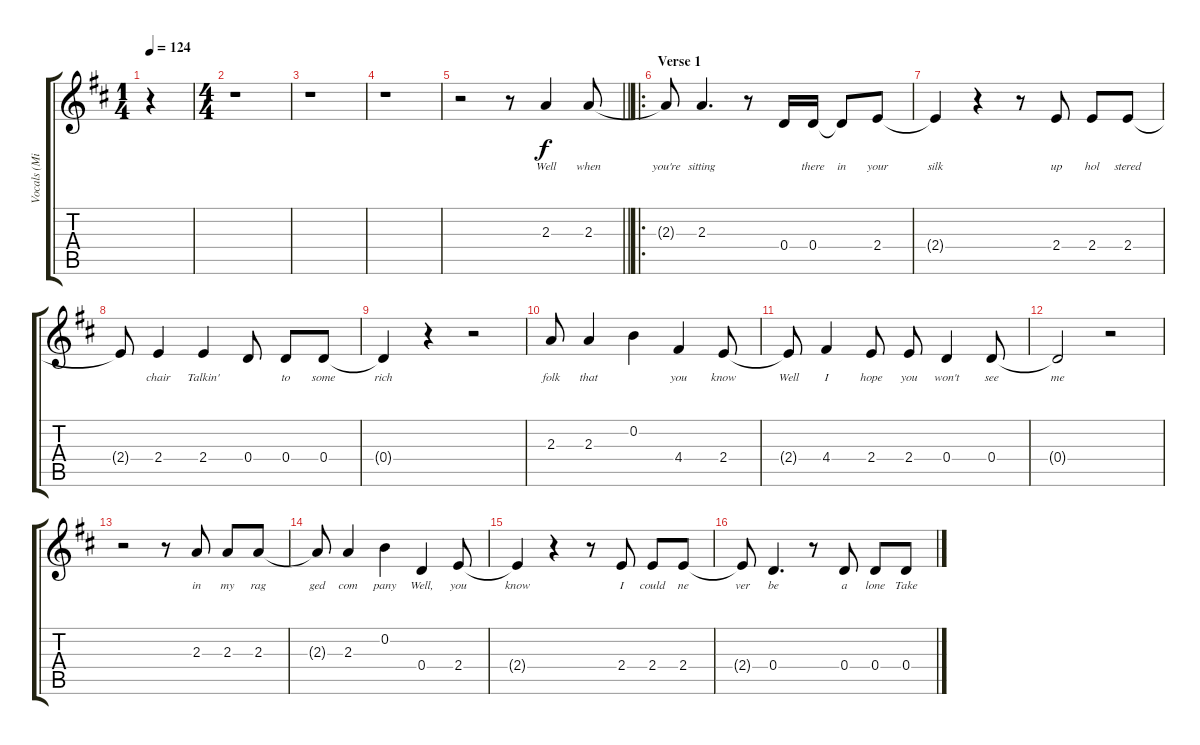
\track ("Vocals (Mick/Keith)" "Vocals (Mi") {instrument voiceoohs}
\staff {score tabs}
\tuning (E5 B4 G4 D4 A3 E3) {hide}
\ts (1 4)
\tempo 124
\clef g2
\ks d
r.4{dy f instrument voiceoohs} |
\ts (4 4)
r.1 |
r.1 |
r.1 |
\barLineRight lightlight
r.2 r.8 2.3.4{lyrics (0 "Well") lyrics (1 "") lyrics (2 "") lyrics (3 "") lyrics (4 "")} 2.3.8{lyrics (0 "when") lyrics (1 "") lyrics (2 "") lyrics (3 "") lyrics (4 "")} |
\ro
\section ("" "Verse 1")
2.3{t}.8{lyrics (0 "you're") lyrics (1 "") lyrics (2 "") lyrics (3 "") lyrics (4 "")} 2.3.4{d lyrics (0 "sitting") lyrics (1 "") lyrics (2 "") lyrics (3 "") lyrics (4 "")} r.8 0.4.16{lyrics (0 "") lyrics (1 "") lyrics (2 "") lyrics (3 "") lyrics (4 "")} 0.4.16{lyrics (0 "there") lyrics (1 "") lyrics (2 "") lyrics (3 "") lyrics (4 "")} 0.4{t}.8{lyrics (0 "in") lyrics (1 "") lyrics (2 "") lyrics (3 "") lyrics (4 "")} 2.4.8{lyrics (0 "your") lyrics (1 "") lyrics (2 "") lyrics (3 "") lyrics (4 "")} |
2.4{t}.4{lyrics (0 "silk") lyrics (1 "") lyrics (2 "") lyrics (3 "") lyrics (4 "")} r.4 r.8 2.4.8{lyrics (0 "up") lyrics (1 "") lyrics (2 "") lyrics (3 "") lyrics (4 "")} 2.4.8{lyrics (0 "hol") lyrics (1 "") lyrics (2 "") lyrics (3 "") lyrics (4 "")} 2.4.8{lyrics (0 "stered") lyrics (1 "") lyrics (2 "") lyrics (3 "") lyrics (4 "")} |
2.4{t}.8{lyrics (0 "") lyrics (1 "") lyrics (2 "") lyrics (3 "") lyrics (4 "")} 2.4.4{lyrics (0 "chair") lyrics (1 "") lyrics (2 "") lyrics (3 "") lyrics (4 "")} 2.4.4{lyrics (0 "Talkin'") lyrics (1 "") lyrics (2 "") lyrics (3 "") lyrics (4 "")} 0.4.8{lyrics (0 "") lyrics (1 "") lyrics (2 "") lyrics (3 "") lyrics (4 "")} 0.4.8{lyrics (0 "to") lyrics (1 "") lyrics (2 "") lyrics (3 "") lyrics (4 "")} 0.4.8{lyrics (0 "some") lyrics (1 "") lyrics (2 "") lyrics (3 "") lyrics (4 "")} |
0.4{t}.4{lyrics (0 "rich") lyrics (1 "") lyrics (2 "") lyrics (3 "") lyrics (4 "")} r.4 r.2 |
2.3.8{lyrics (0 "folk") lyrics (1 "") lyrics (2 "") lyrics (3 "") lyrics (4 "")} 2.3.4{lyrics (0 "that") lyrics (1 "") lyrics (2 "") lyrics (3 "") lyrics (4 "")} 0.2.4{lyrics (0 "") lyrics (1 "") lyrics (2 "") lyrics (3 "") lyrics (4 "")} 4.4.4{lyrics (0 "you") lyrics (1 "") lyrics (2 "") lyrics (3 "") lyrics (4 "")} 2.4.8{lyrics (0 "know") lyrics (1 "") lyrics (2 "") lyrics (3 "") lyrics (4 "")} |
2.4{t}.8{lyrics (0 "Well") lyrics (1 "") lyrics (2 "") lyrics (3 "") lyrics (4 "")} 4.4.4{lyrics (0 "I") lyrics (1 "") lyrics (2 "") lyrics (3 "") lyrics (4 "")} 2.4.8{lyrics (0 "hope") lyrics (1 "") lyrics (2 "") lyrics (3 "") lyrics (4 "")} 2.4.8{lyrics (0 "you") lyrics (1 "") lyrics (2 "") lyrics (3 "") lyrics (4 "")} 0.4.4{lyrics (0 "won't") lyrics (1 "") lyrics (2 "") lyrics (3 "") lyrics (4 "")} 0.4.8{lyrics (0 "see") lyrics (1 "") lyrics (2 "") lyrics (3 "") lyrics (4 "")} |
0.4{t}.2{lyrics (0 "me") lyrics (1 "") lyrics (2 "") lyrics (3 "") lyrics (4 "")} r.2 |
r.2 r.8 2.3.8{lyrics (0 "in") lyrics (1 "") lyrics (2 "") lyrics (3 "") lyrics (4 "")} 2.3.8{lyrics (0 "my") lyrics (1 "") lyrics (2 "") lyrics (3 "") lyrics (4 "")} 2.3.8{lyrics (0 "rag") lyrics (1 "") lyrics (2 "") lyrics (3 "") lyrics (4 "")} |
2.3{t}.8{lyrics (0 "ged") lyrics (1 "") lyrics (2 "") lyrics (3 "") lyrics (4 "")} 2.3.4{lyrics (0 "com") lyrics (1 "") lyrics (2 "") lyrics (3 "") lyrics (4 "")} 0.2.4{lyrics (0 "pany") lyrics (1 "") lyrics (2 "") lyrics (3 "") lyrics (4 "")} 0.4.4{lyrics (0 "Well,") lyrics (1 "") lyrics (2 "") lyrics (3 "") lyrics (4 "")} 2.4.8{lyrics (0 "you") lyrics (1 "") lyrics (2 "") lyrics (3 "") lyrics (4 "")} |
2.4{t}.4{lyrics (0 "know") lyrics (1 "") lyrics (2 "") lyrics (3 "") lyrics (4 "")} r.4 r.8 2.4.8{lyrics (0 "I") lyrics (1 "") lyrics (2 "") lyrics (3 "") lyrics (4 "")} 2.4.8{lyrics (0 "could") lyrics (1 "") lyrics (2 "") lyrics (3 "") lyrics (4 "")} 2.4.8{lyrics (0 "ne") lyrics (1 "") lyrics (2 "") lyrics (3 "") lyrics (4 "")} |
2.4{t}.8{lyrics (0 "ver") lyrics (1 "") lyrics (2 "") lyrics (3 "") lyrics (4 "")} 0.4.4{d lyrics (0 "be") lyrics (1 "") lyrics (2 "") lyrics (3 "") lyrics (4 "")} r.8 0.4.8{lyrics (0 "a") lyrics (1 "") lyrics (2 "") lyrics (3 "") lyrics (4 "")} 0.4.8{lyrics (0 "lone") lyrics (1 "") lyrics (2 "") lyrics (3 "") lyrics (4 "")} 0.4.8{lyrics (0 "Take") lyrics (1 "") lyrics (2 "") lyrics (3 "") lyrics (4 "")}
